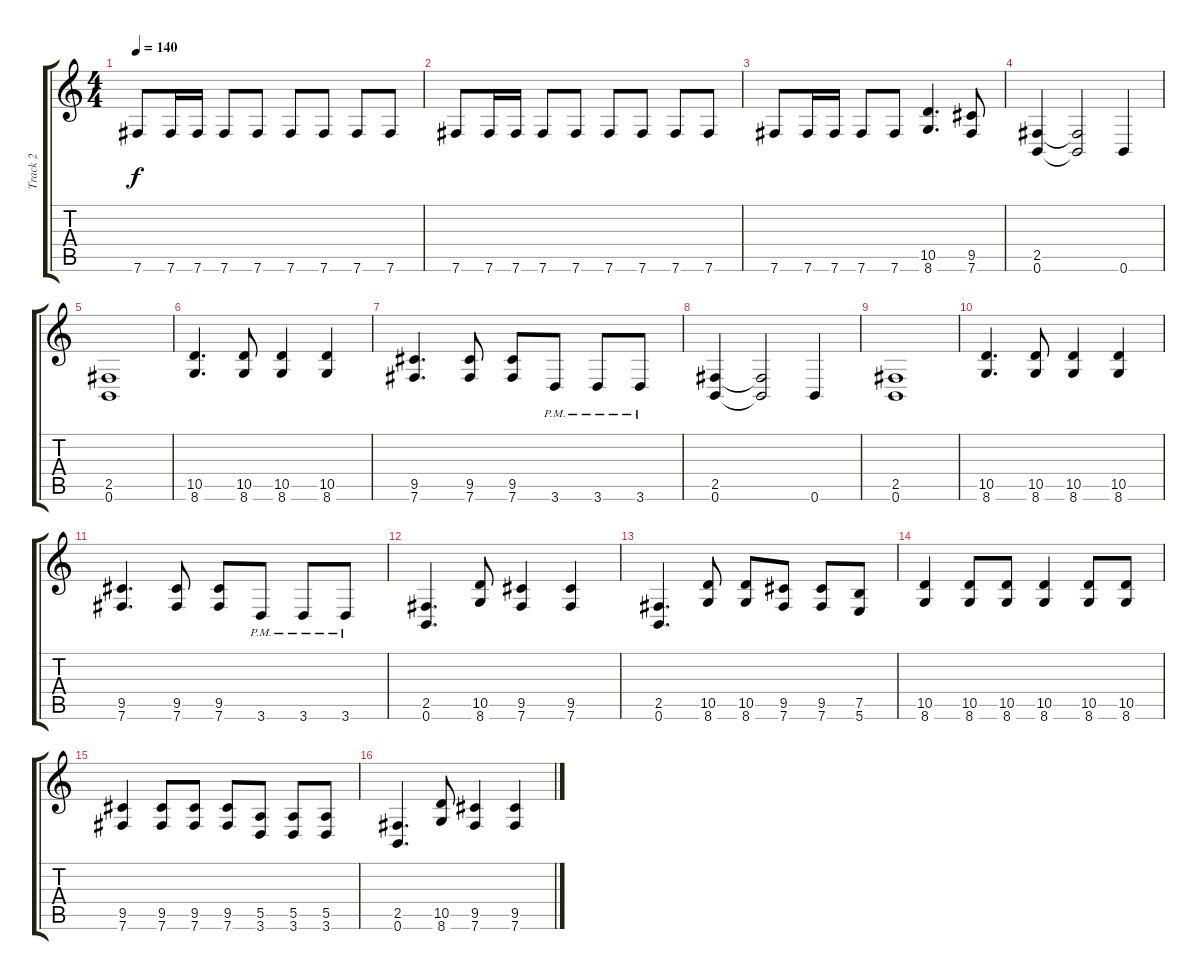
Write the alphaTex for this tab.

\track ("Track 2" "Track 2") {instrument distortionguitar}
\staff {score tabs}
\tuning (B3 Gb3 D3 A2 E2 B1) {hide}
\ts (4 4)
\tempo 140
\clef g2
\ks c
7.6.8{dy f} 7.6.16 7.6.16 7.6.8 7.6.8 7.6.8 7.6.8 7.6.8 7.6.8 |
7.6.8 7.6.16 7.6.16 7.6.8 7.6.8 7.6.8 7.6.8 7.6.8 7.6.8 |
7.6.8 7.6.16 7.6.16 7.6.8 7.6.8 (10.5 8.6).4{d} (9.5 7.6).8 |
(2.5 0.6).4 (2.5{t} 0.6{t}).2 0.6.4 |
(2.5 0.6).1 |
(10.5 8.6).4{d} (10.5 8.6).8 (10.5 8.6).4 (10.5 8.6).4 |
(9.5 7.6).4{d} (9.5 7.6).8 (9.5 7.6).8 3.6{pm}.8 3.6{pm}.8 3.6{pm}.8 |
(2.5 0.6).4 (2.5{t} 0.6{t}).2 0.6.4 |
(2.5 0.6).1 |
(10.5 8.6).4{d} (10.5 8.6).8 (10.5 8.6).4 (10.5 8.6).4 |
(9.5 7.6).4{d} (9.5 7.6).8 (9.5 7.6).8 3.6{pm}.8 3.6{pm}.8 3.6{pm}.8 |
(2.5 0.6).4{d} (10.5 8.6).8 (9.5 7.6).4 (9.5 7.6).4 |
(2.5 0.6).4{d} (10.5 8.6).8 (10.5 8.6).8 (9.5 7.6).8 (9.5 7.6).8 (7.5 5.6).8 |
(10.5 8.6).4 (10.5 8.6).8 (10.5 8.6).8 (10.5 8.6).4 (10.5 8.6).8 (10.5 8.6).8 |
(9.5 7.6).4 (9.5 7.6).8 (9.5 7.6).8 (9.5 7.6).8 (5.5 3.6).8 (5.5 3.6).8 (5.5 3.6).8 |
(2.5 0.6).4{d} (10.5 8.6).8 (9.5 7.6).4 (9.5 7.6).4
